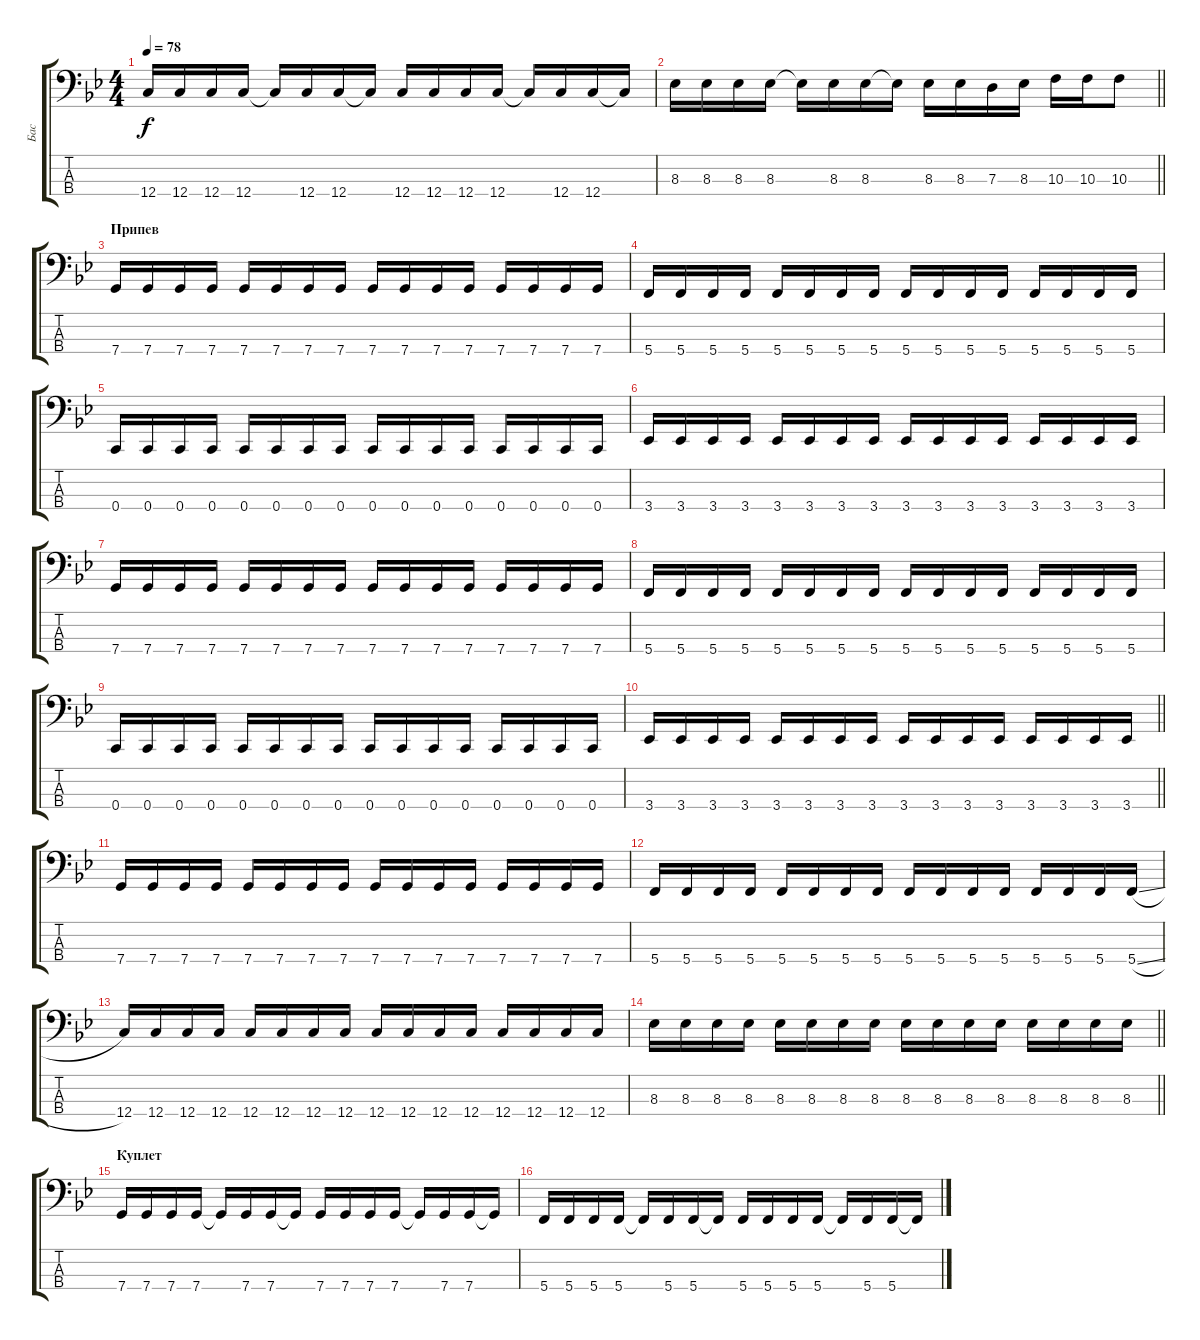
\track ("Бас" "Бас") {instrument electricbasspick}
\staff {score tabs}
\tuning (F2 C2 G1 C1) {hide}
\ts (4 4)
\tempo 78
\clef f4
\ks gminor
12.4.16{dy f} 12.4.16 12.4.16 12.4.16 12.4{t}.16 12.4.16 12.4.16 12.4{t}.16 12.4.16 12.4.16 12.4.16 12.4.16 12.4{t}.16 12.4.16 12.4.16 12.4{t}.16 |
\barLineRight lightlight
8.3.16 8.3.16 8.3.16 8.3.16 8.3{t}.16 8.3.16 8.3.16 8.3{t}.16 8.3.16 8.3.16 7.3.16 8.3.16 10.3.16 10.3.16 10.3.8 |
\section ("" "Припев")
7.4.16 7.4.16 7.4.16 7.4.16 7.4.16 7.4.16 7.4.16 7.4.16 7.4.16 7.4.16 7.4.16 7.4.16 7.4.16 7.4.16 7.4.16 7.4.16 |
5.4.16 5.4.16 5.4.16 5.4.16 5.4.16 5.4.16 5.4.16 5.4.16 5.4.16 5.4.16 5.4.16 5.4.16 5.4.16 5.4.16 5.4.16 5.4.16 |
0.4.16 0.4.16 0.4.16 0.4.16 0.4.16 0.4.16 0.4.16 0.4.16 0.4.16 0.4.16 0.4.16 0.4.16 0.4.16 0.4.16 0.4.16 0.4.16 |
3.4.16 3.4.16 3.4.16 3.4.16 3.4.16 3.4.16 3.4.16 3.4.16 3.4.16 3.4.16 3.4.16 3.4.16 3.4.16 3.4.16 3.4.16 3.4.16 |
7.4.16 7.4.16 7.4.16 7.4.16 7.4.16 7.4.16 7.4.16 7.4.16 7.4.16 7.4.16 7.4.16 7.4.16 7.4.16 7.4.16 7.4.16 7.4.16 |
5.4.16 5.4.16 5.4.16 5.4.16 5.4.16 5.4.16 5.4.16 5.4.16 5.4.16 5.4.16 5.4.16 5.4.16 5.4.16 5.4.16 5.4.16 5.4.16 |
0.4.16 0.4.16 0.4.16 0.4.16 0.4.16 0.4.16 0.4.16 0.4.16 0.4.16 0.4.16 0.4.16 0.4.16 0.4.16 0.4.16 0.4.16 0.4.16 |
\barLineRight lightlight
3.4.16 3.4.16 3.4.16 3.4.16 3.4.16 3.4.16 3.4.16 3.4.16 3.4.16 3.4.16 3.4.16 3.4.16 3.4.16 3.4.16 3.4.16 3.4.16 |
7.4.16 7.4.16 7.4.16 7.4.16 7.4.16 7.4.16 7.4.16 7.4.16 7.4.16 7.4.16 7.4.16 7.4.16 7.4.16 7.4.16 7.4.16 7.4.16 |
5.4.16 5.4.16 5.4.16 5.4.16 5.4.16 5.4.16 5.4.16 5.4.16 5.4.16 5.4.16 5.4.16 5.4.16 5.4.16 5.4.16 5.4.16 5.4{sl}.16 |
12.4.16 12.4.16 12.4.16 12.4.16 12.4.16 12.4.16 12.4.16 12.4.16 12.4.16 12.4.16 12.4.16 12.4.16 12.4.16 12.4.16 12.4.16 12.4.16 |
\barLineRight lightlight
8.3.16 8.3.16 8.3.16 8.3.16 8.3.16 8.3.16 8.3.16 8.3.16 8.3.16 8.3.16 8.3.16 8.3.16 8.3.16 8.3.16 8.3.16 8.3.16 |
\section ("" "Куплет")
7.4.16 7.4.16 7.4.16 7.4.16 7.4{t}.16 7.4.16 7.4.16 7.4{t}.16 7.4.16 7.4.16 7.4.16 7.4.16 7.4{t}.16 7.4.16 7.4.16 7.4{t}.16 |
5.4.16 5.4.16 5.4.16 5.4.16 5.4{t}.16 5.4.16 5.4.16 5.4{t}.16 5.4.16 5.4.16 5.4.16 5.4.16 5.4{t}.16 5.4.16 5.4.16 5.4{sl t}.16
